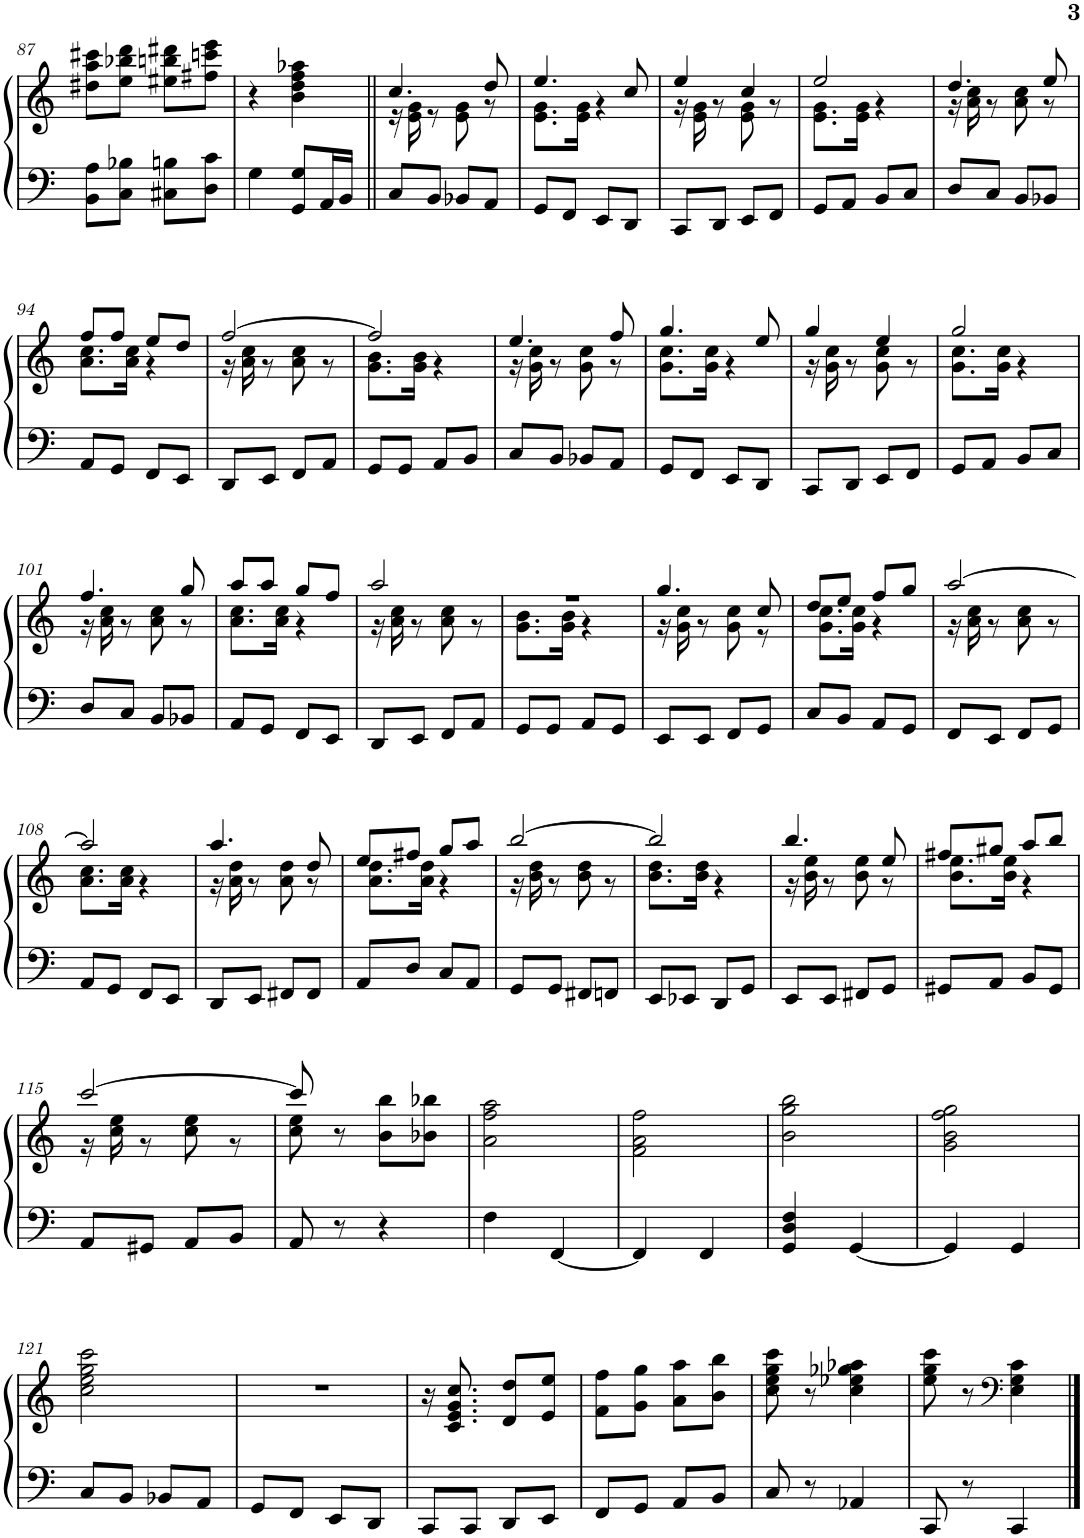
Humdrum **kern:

**kern	**kern
*part1	*part1
*staff2	*staff1
*I"ピアノ	*
!!LO:PB:g=z
*clefF4	*clefG2
*k[]	*k[]
*M2/4	*M2/4
=87	=87
8BB\ 8A\L	8dd#X\ 8aa\ 8ccc#X\L
8C\ 8B-X\J	8ee\ 8bb-X\ 8ddd\J
8C#X\ 8Bn\L	8ee#X\ 8bbn\ 8ddd#X\L
8D\ 8c\J	8ff#X\ 8cccn\ 8eee\J
=88	=88
4G\	4r
8GG/ 8G/L	4b\ 4dd\ 4ff\ 4aa-X\
16AA/L	.
16BB/JJ	.
=89||	=89||
*	*^
8C/L	4.cc/	16r
.	.	16e\ 16g\
8BB/J	.	8r
8BB-X/L	.	8e\ 8g\
8AA/J	8dd/	8r
=90	=90	=90
8GG/L	4.ee/	8.e\ 8.g\L
8FF/J	.	.
.	.	16e\ 16g\Jk
8EE/L	.	4r
8DD/J	8cc/	.
=91	=91	=91
8CC/L	4ee/	16r
.	.	16e\ 16g\
8DD/J	.	8r
8EE/L	4cc/	8e\ 8g\
8FF/J	.	8r
=92	=92	=92
8GG/L	2ee/	8.e\ 8.g\L
8AA/J	.	.
.	.	16e\ 16g\Jk
8BB/L	.	4r
8C/J	.	.
=93	=93	=93
8D/L	4.dd/	16r
.	.	16a\ 16cc\
8C/J	.	8r
8BB/L	.	8a\ 8cc\
8BB-X/J	8ee/	8r
!!LO:LB:g=z	!!
=94	=94	=94
8AA/L	8ff/L	8.a\ 8.cc\L
8GG/J	8ff/J	.
.	.	16a\ 16cc\Jk
8FF/L	8ee/L	4r
8EE/J	8dd/J	.
=95	=95	=95
8DD/L	[2ff/	16r
.	.	16a\ 16cc\
8EE/J	.	8r
8FF/L	.	8a\ 8cc\
8AA/J	.	8r
=96	=96	=96
8GG/L	2ff/]	8.g\ 8.b\L
8GG/J	.	.
.	.	16g\ 16b\Jk
8AA/L	.	4r
8BB/J	.	.
=97	=97	=97
8C/L	4.ee/	16r
.	.	16g\ 16cc\
8BB/J	.	8r
8BB-X/L	.	8g\ 8cc\
8AA/J	8ff/	8r
=98	=98	=98
8GG/L	4.gg/	8.g\ 8.cc\L
8FF/J	.	.
.	.	16g\ 16cc\Jk
8EE/L	.	4r
8DD/J	8ee/	.
=99	=99	=99
8CC/L	4gg/	16r
.	.	16g\ 16cc\
8DD/J	.	8r
8EE/L	4ee/	8g\ 8cc\
8FF/J	.	8r
=100	=100	=100
8GG/L	2gg/	8.g\ 8.cc\L
8AA/J	.	.
.	.	16g\ 16cc\Jk
8BB/L	.	4r
8C/J	.	.
!!LO:LB:g=z	!!
=101	=101	=101
8D/L	4.ff/	16r
.	.	16a\ 16cc\
8C/J	.	8r
8BB/L	.	8a\ 8cc\
8BB-X/J	8gg/	8r
=102	=102	=102
8AA/L	8aa/L	8.a\ 8.cc\L
8GG/J	8aa/J	.
.	.	16a\ 16cc\Jk
8FF/L	8gg/L	4r
8EE/J	8ff/J	.
=103	=103	=103
8DD/L	2aa/	16r
.	.	16a\ 16cc\
8EE/J	.	8r
8FF/L	.	8a\ 8cc\
8AA/J	.	8r
=104	=104	=104
8GG/L	2r	8.g\ 8.b\L
8GG/J	.	.
.	.	16g\ 16b\Jk
8AA/L	.	4r
8GG/J	.	.
=105	=105	=105
8EE/L	4.gg/	16r
.	.	16g\ 16cc\
8EE/J	.	8r
8FF/L	.	8g\ 8cc\
8GG/J	8cc/	8r
=106	=106	=106
8C/L	8dd/L	8.g\ 8.cc\L
8BB/J	8ee/J	.
.	.	16g\ 16cc\Jk
8AA/L	8ff/L	4r
8GG/J	8gg/J	.
=107	=107	=107
8FF/L	[2aa/	16r
.	.	16a\ 16cc\
8EE/J	.	8r
8FF/L	.	8a\ 8cc\
8GG/J	.	8r
!!LO:LB:g=z	!!
=108	=108	=108
8AA/L	2aa/]	8.a\ 8.cc\L
8GG/J	.	.
.	.	16a\ 16cc\Jk
8FF/L	.	4r
8EE/J	.	.
=109	=109	=109
8DD/L	4.aa/	16r
.	.	16a\ 16dd\
8EE/J	.	8r
8FF#X/L	.	8a\ 8dd\
8FF#/J	8dd/	8r
=110	=110	=110
8AA/L	8ee/L	8.a\ 8.dd\L
8D/J	8ff#X/J	.
.	.	16a\ 16dd\Jk
8C/L	8gg/L	4r
8AA/J	8aa/J	.
=111	=111	=111
8GG/L	[2bb/	16r
.	.	16b\ 16dd\
8GG/J	.	8r
8FF#X/L	.	8b\ 8dd\
8FFn/J	.	8r
=112	=112	=112
8EE/L	2bb/]	8.b\ 8.dd\L
8EE-X/J	.	.
.	.	16b\ 16dd\Jk
8DD/L	.	4r
8GG/J	.	.
=113	=113	=113
8EE/L	4.bb/	16r
.	.	16b\ 16ee\
8EE/J	.	8r
8FF#X/L	.	8b\ 8ee\
8GG/J	8ee/	8r
=114	=114	=114
8GG#X/L	8ff#X/L	8.b\ 8.ee\L
8AA/J	8gg#X/J	.
.	.	16b\ 16ee\Jk
8BB/L	8aa/L	4r
8GG#/J	8bb/J	.
!!LO:LB:g=z	!!
=115	=115	=115
8AA/L	[2ccc/	16r
.	.	16cc\ 16ee\
8GG#X/J	.	8r
8AA/L	.	8cc\ 8ee\
8BB/J	.	8r
=116	=116	=116
8AA/	8ccc/]	8cc\ 8ee\
8r	8r	4.ryy
4r	8b\ 8bb\L	.
.	8b-X\ 8bb-X\J	.
*	*v	*v
=117	=117
4F\	2a\ 2ff\ 2aa\
[4FF/	.
=118	=118
4FF/]	2f\ 2a\ 2ff\
4FF/	.
=119	=119
4GG/ 4D/ 4F/	2b\ 2gg\ 2bb\
[4GG/	.
=120	=120
4GG/]	2g\ 2b\ 2ff\ 2gg\
4GG/	.
!!LO:LB:g=z
=121	=121
8C/L	2cc\ 2ee\ 2gg\ 2ccc\
8BB/J	.
8BB-X/L	.
8AA/J	.
=122	=122
8GG/L	2r
8FF/J	.
8EE/L	.
8DD/J	.
=123	=123
8CC/L	16r
.	8.c/ 8.e/ 8.g/ 8.cc/
8CC/J	.
8DD/L	8d/ 8dd/L
8EE/J	8e/ 8ee/J
=124	=124
8FF/L	8f\ 8ff\L
8GG/J	8g\ 8gg\J
8AA/L	8a\ 8aa\L
8BB/J	8b\ 8bb\J
=125	=125
8C/	8cc\ 8ee\ 8gg\ 8ccc\
8r	8r
4AA-X/	4cc\ 4ee-X\ 4gg-X\ 4aa-X\
=126	=126
8CC/	8ee\ 8gg\ 8ccc\
8r	8r
*	*clefF4
4CC/	4E\ 4G\ 4c\
==	==
*-	*-
